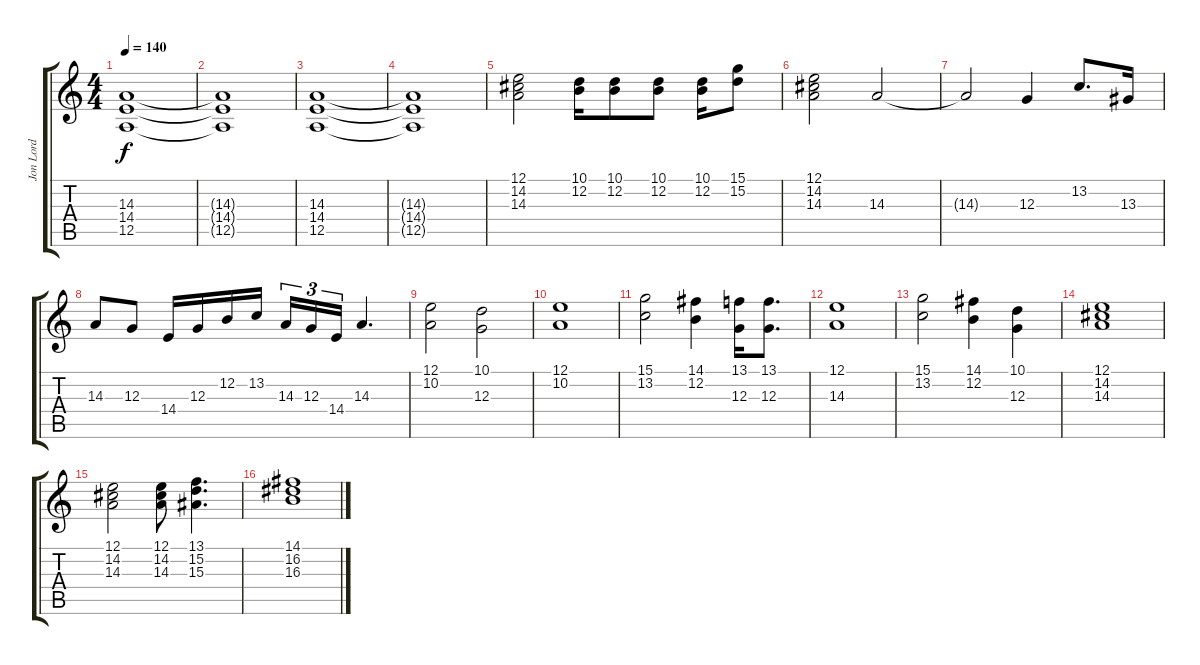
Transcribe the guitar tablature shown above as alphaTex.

\track ("Jon Lord" "Jon Lord") {instrument drawbarorgan}
\staff {score tabs}
\tuning (E4 B3 G3 D3 A2 E2) {hide}
\ts (4 4)
\tempo 140
\clef g2
\ks c
(14.3 14.4 12.5).1{dy f} |
(14.3{t} 14.4{t} 12.5{t}).1 |
(14.3 14.4 12.5).1 |
(14.3{t} 14.4{t} 12.5{t}).1 |
(12.1 14.2 14.3).2 (10.1 12.2).16 (10.1 12.2).8 (10.1 12.2).8 (10.1 12.2).16 (15.1 15.2).8 |
(12.1 14.2 14.3).2 14.3.2 |
14.3{t}.2 12.3.4{volume 16} 13.2.8{d} 13.3.16 |
14.3.8 12.3.8 14.4.16 12.3.16 12.2.16 13.2.16 14.3.16{tu (3 2)} 12.3.16{tu (3 2)} 14.4.16{tu (3 2)} 14.3.4{d} |
(12.1 10.2).2 (10.1 12.3).2 |
(12.1 10.2).1{volume 13} |
(15.1 13.2).2 (14.1 12.2).4 (13.1 12.3).16 (13.1 12.3).8{d} |
(12.1 14.3).1 |
(15.1 13.2).2 (14.1 12.2).4 (10.1 12.3).4 |
(12.1 14.2 14.3).1 |
(12.1 14.2 14.3).2 (12.1 14.2 14.3).8 (13.1 15.2 15.3).4{d} |
(14.1 16.2 16.3).1
